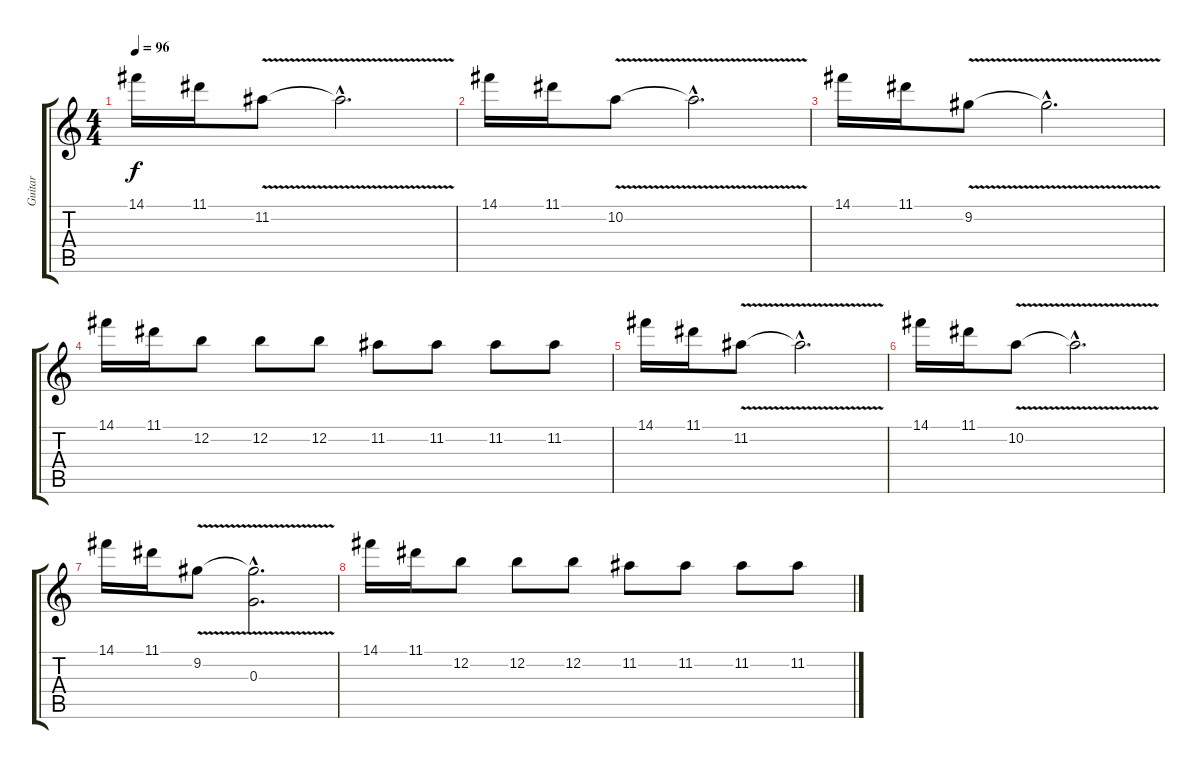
\track ("Guitar" "Guitar") {instrument electricguitarjazz}
\staff {score tabs}
\tuning (E4 B3 G3 D3 A2 D2) {hide}
\ts (4 4)
\tempo 96
\clef g2
\ks c
14.1.16{dy f} 11.1.16 11.2{v}.8 11.2{hac t}.2{d} |
14.1.16 11.1.16 10.2{v}.8 10.2{hac t}.2{d} |
14.1.16 11.1.16 9.2{v}.8 9.2{hac t}.2{d} |
14.1.16 11.1.16 12.2.8 12.2.8 12.2.8 11.2.8 11.2.8 11.2.8 11.2.8 |
14.1.16 11.1.16 11.2{v}.8 11.2{hac t}.2{d} |
14.1.16 11.1.16 10.2{v}.8 10.2{hac t}.2{d} |
14.1.16 11.1.16 9.2{v}.8 (9.2{hac t} 0.3{hac}).2{d} |
14.1.16 11.1.16 12.2.8 12.2.8 12.2.8 11.2.8 11.2.8 11.2.8 11.2.8
